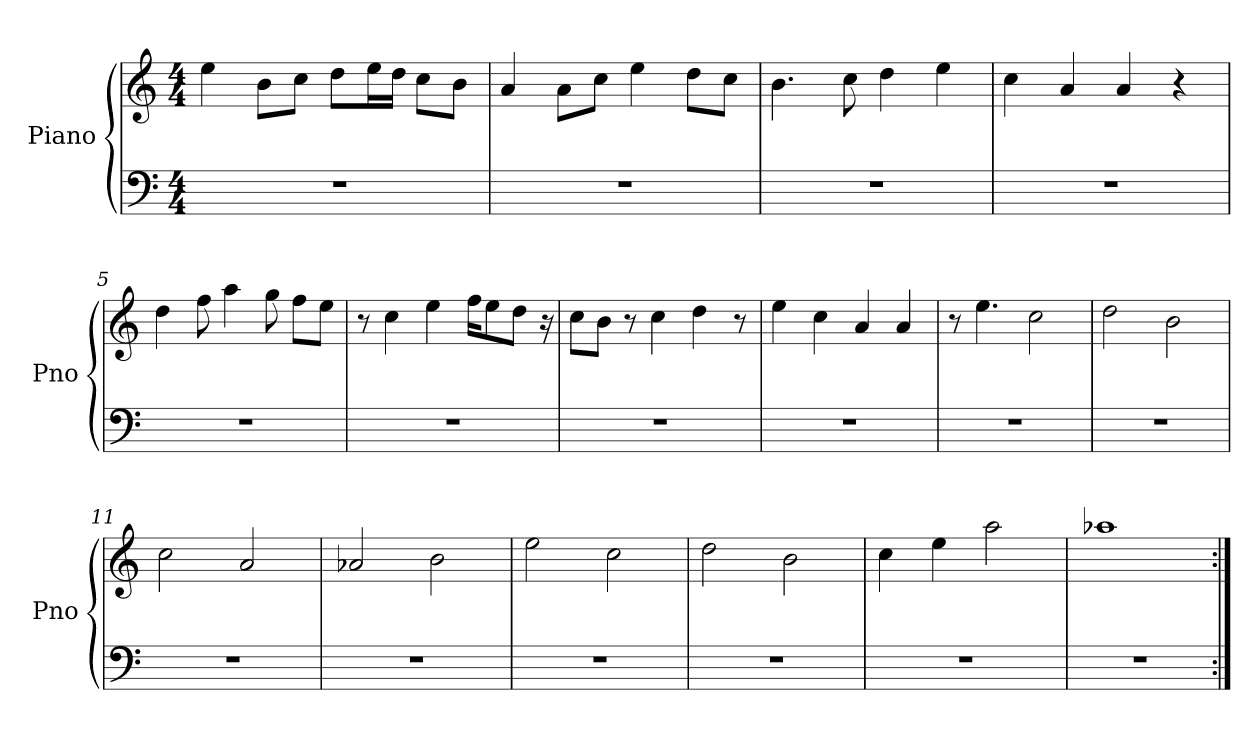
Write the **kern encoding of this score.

**kern	**kern
*part1	*part1
*staff2	*staff1
*I"Piano	*
*I'Pno	*
*clefF4	*clefG2
*k[]	*k[]
*C:	*C:
*M4/4	*M4/4
=1	=1
1r	4ee\
.	8b\L
.	8cc\J
.	8dd\L
.	16ee\L
.	16dd\JJ
.	8cc\L
.	8b\J
=2	=2
1r	4a/
.	8a\L
.	8cc\J
.	4ee\
.	8dd\L
.	8cc\J
=3	=3
1r	4.b\
.	8cc\
.	4dd\
.	4ee\
=4	=4
1r	4cc\
.	4a/
.	4a/
.	4r
=5	=5
1r	4dd\
.	8ff\
.	4aa\
.	8gg\
.	8ff\L
.	8ee\J
!!LO:LB:g=z
=6	=6
1r	8r
.	4cc\
.	4ee\
.	16ff\KL
.	8ee\
.	8dd\J
.	16r
=7	=7
1r	8cc\L
.	8b\J
.	8r
.	4cc\
.	4dd\
.	8r
=8	=8
1r	4ee\
.	4cc\
.	4a/
.	4a/
=9	=9
1r	8r
.	4.ee\
.	2cc\
=10	=10
1r	2dd\
.	2b\
=11	=11
1r	2cc\
.	2a/
!!LO:LB:g=z
=12	=12
1r	2a-X/
.	2b\
=13	=13
1r	2ee\
.	2cc\
=14	=14
1r	2dd\
.	2b\
=15	=15
1r	4cc\
.	4ee\
.	2aa\
=16	=16
1r	1aa-X
=:|!	=:|!
*-	*-
